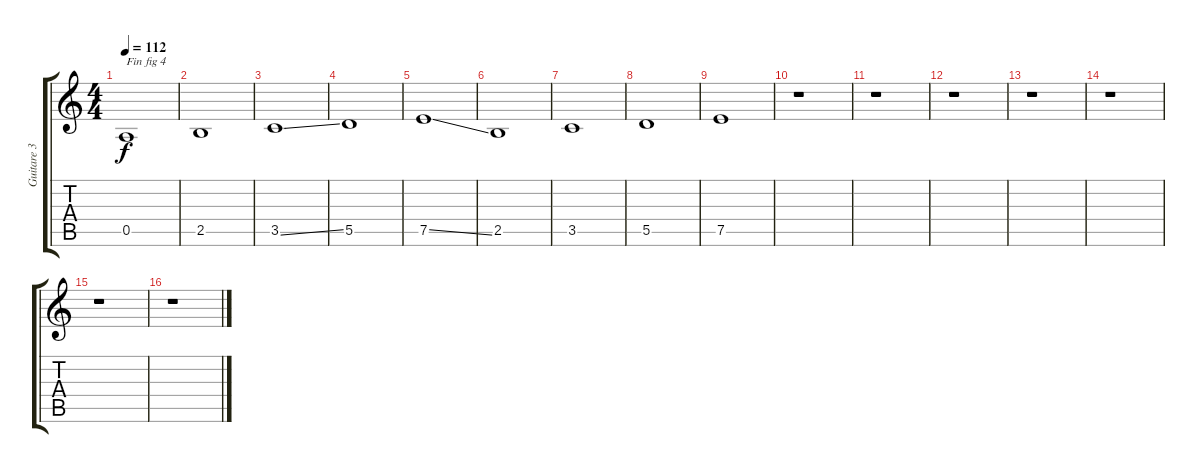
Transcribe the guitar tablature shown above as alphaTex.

\track ("Guitare 3" "Guitare 3") {instrument electricguitarclean}
\staff {score tabs}
\tuning (E4 B3 G3 D3 A2 E2) {hide}
\ts (4 4)
\tempo 112
\clef g2
\ks c
0.5.1{txt "Fin fig 4" dy f} |
2.5.1 |
3.5{ss}.1 |
5.5.1 |
7.5{ss}.1 |
2.5.1 |
3.5.1 |
5.5.1 |
7.5.1 |
r.1 |
r.1 |
r.1 |
r.1 |
r.1 |
r.1 |
r.1
